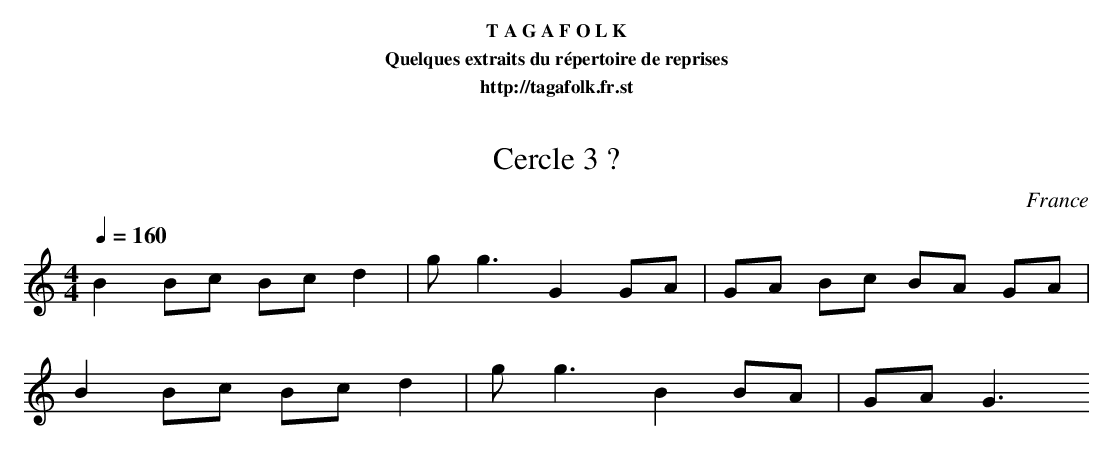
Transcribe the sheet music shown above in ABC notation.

X:1
T:Cercle 3 ?
O:France
M:4/4
L:1/8
Q:1/4=160
K:C
B2 Bc Bc d2 | gg3 G2 GA | GA Bc BA GA |
B2 Bc Bc d2 | gg3 B2 BA | GA G3
